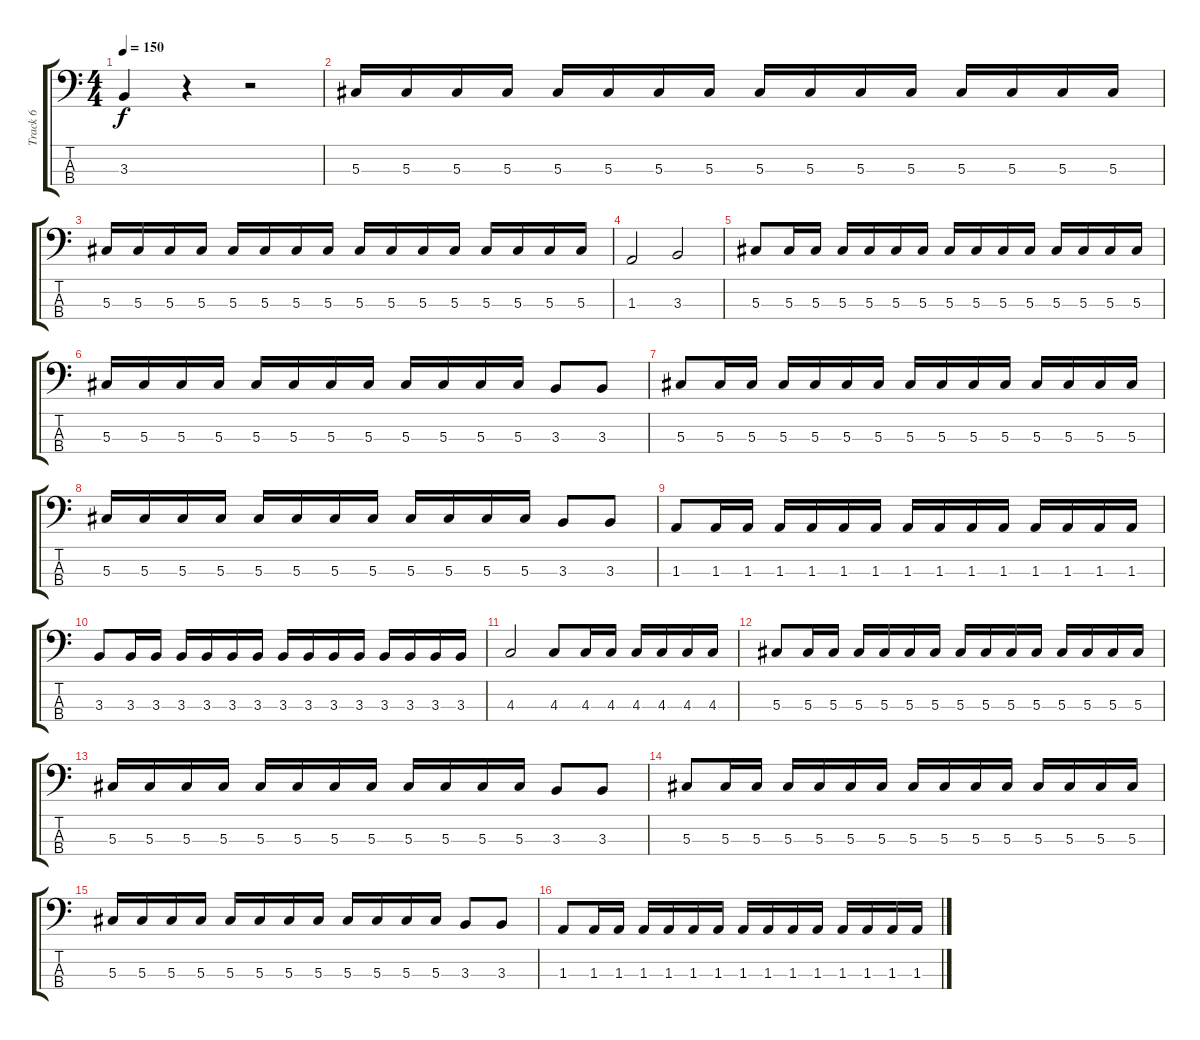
\track ("Track 6" "Track 6") {instrument electricbassfinger}
\staff {score tabs}
\tuning (Gb2 Db2 Ab1 Eb1) {hide}
\ts (4 4)
\tempo 150
\clef f4
\ks c
3.3.4{dy f} r.4 r.2 |
5.3.16 5.3.16 5.3.16 5.3.16 5.3.16 5.3.16 5.3.16 5.3.16 5.3.16 5.3.16 5.3.16 5.3.16 5.3.16 5.3.16 5.3.16 5.3.16 |
5.3.16 5.3.16 5.3.16 5.3.16 5.3.16 5.3.16 5.3.16 5.3.16 5.3.16 5.3.16 5.3.16 5.3.16 5.3.16 5.3.16 5.3.16 5.3.16 |
1.3.2 3.3.2 |
5.3.8 5.3.16 5.3.16 5.3.16 5.3.16 5.3.16 5.3.16 5.3.16 5.3.16 5.3.16 5.3.16 5.3.16 5.3.16 5.3.16 5.3.16 |
5.3.16 5.3.16 5.3.16 5.3.16 5.3.16 5.3.16 5.3.16 5.3.16 5.3.16 5.3.16 5.3.16 5.3.16 3.3.8 3.3.8 |
5.3.8 5.3.16 5.3.16 5.3.16 5.3.16 5.3.16 5.3.16 5.3.16 5.3.16 5.3.16 5.3.16 5.3.16 5.3.16 5.3.16 5.3.16 |
5.3.16 5.3.16 5.3.16 5.3.16 5.3.16 5.3.16 5.3.16 5.3.16 5.3.16 5.3.16 5.3.16 5.3.16 3.3.8 3.3.8 |
1.3.8 1.3.16 1.3.16 1.3.16 1.3.16 1.3.16 1.3.16 1.3.16 1.3.16 1.3.16 1.3.16 1.3.16 1.3.16 1.3.16 1.3.16 |
3.3.8 3.3.16 3.3.16 3.3.16 3.3.16 3.3.16 3.3.16 3.3.16 3.3.16 3.3.16 3.3.16 3.3.16 3.3.16 3.3.16 3.3.16 |
4.3.2 4.3.8 4.3.16 4.3.16 4.3.16 4.3.16 4.3.16 4.3.16 |
5.3.8 5.3.16 5.3.16 5.3.16 5.3.16 5.3.16 5.3.16 5.3.16 5.3.16 5.3.16 5.3.16 5.3.16 5.3.16 5.3.16 5.3.16 |
5.3.16 5.3.16 5.3.16 5.3.16 5.3.16 5.3.16 5.3.16 5.3.16 5.3.16 5.3.16 5.3.16 5.3.16 3.3.8 3.3.8 |
5.3.8 5.3.16 5.3.16 5.3.16 5.3.16 5.3.16 5.3.16 5.3.16 5.3.16 5.3.16 5.3.16 5.3.16 5.3.16 5.3.16 5.3.16 |
5.3.16 5.3.16 5.3.16 5.3.16 5.3.16 5.3.16 5.3.16 5.3.16 5.3.16 5.3.16 5.3.16 5.3.16 3.3.8 3.3.8 |
1.3.8 1.3.16 1.3.16 1.3.16 1.3.16 1.3.16 1.3.16 1.3.16 1.3.16 1.3.16 1.3.16 1.3.16 1.3.16 1.3.16 1.3.16
